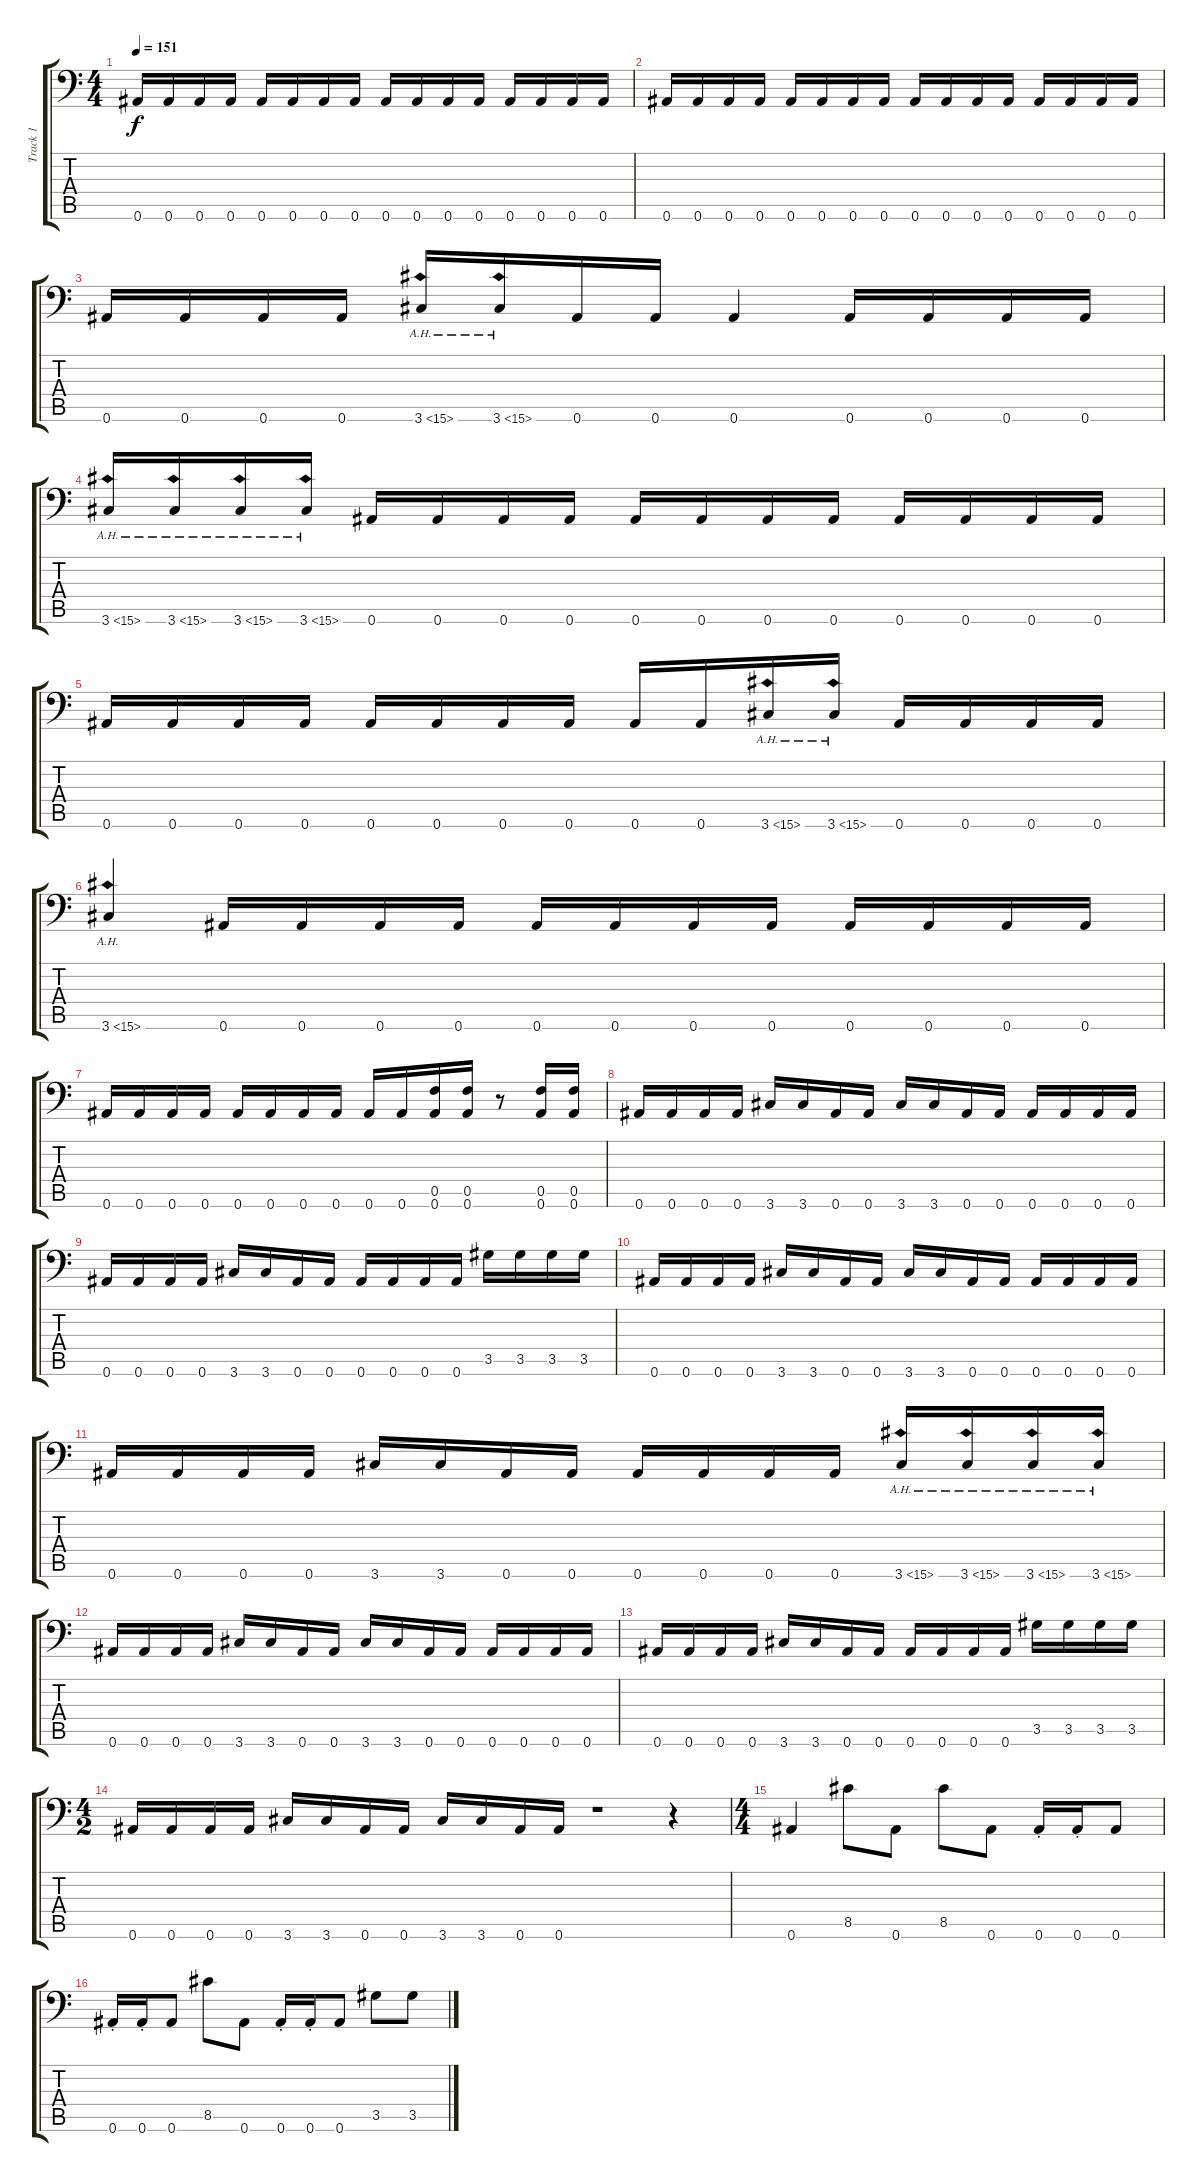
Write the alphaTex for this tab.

\track ("Track 1" "Track 1") {instrument distortionguitar}
\staff {score tabs}
\tuning (C4 G3 Eb3 Bb2 F2 Bb1) {hide}
\ts (4 4)
\tempo 151
\clef f4
\ks c
0.6.16{dy f} 0.6.16 0.6.16 0.6.16 0.6.16 0.6.16 0.6.16 0.6.16 0.6.16 0.6.16 0.6.16 0.6.16 0.6.16 0.6.16 0.6.16 0.6.16 |
0.6.16 0.6.16 0.6.16 0.6.16 0.6.16 0.6.16 0.6.16 0.6.16 0.6.16 0.6.16 0.6.16 0.6.16 0.6.16 0.6.16 0.6.16 0.6.16 |
0.6.16 0.6.16 0.6.16 0.6.16 3.6{ah 12}.16{instrument guitarharmonics} 3.6{ah 12}.16 0.6.16{instrument distortionguitar} 0.6.16 0.6.4 0.6.16 0.6.16 0.6.16 0.6.16 |
3.6{ah 12}.16{instrument guitarharmonics} 3.6{ah 12}.16 3.6{ah 12}.16 3.6{ah 12}.16 0.6.16{instrument distortionguitar} 0.6.16 0.6.16 0.6.16 0.6.16 0.6.16 0.6.16 0.6.16 0.6.16 0.6.16 0.6.16 0.6.16 |
0.6.16 0.6.16 0.6.16 0.6.16 0.6.16 0.6.16 0.6.16 0.6.16 0.6.16 0.6.16 3.6{ah 12}.16{instrument guitarharmonics} 3.6{ah 12}.16 0.6.16{instrument distortionguitar} 0.6.16 0.6.16 0.6.16 |
3.6{ah 12}.4{instrument guitarharmonics} 0.6.16{instrument distortionguitar} 0.6.16 0.6.16 0.6.16 0.6.16 0.6.16 0.6.16 0.6.16 0.6.16 0.6.16 0.6.16 0.6.16 |
0.6.16 0.6.16 0.6.16 0.6.16 0.6.16 0.6.16 0.6.16 0.6.16 0.6.16 0.6.16 (0.5 0.6).16 (0.5 0.6).16 r.8 (0.5 0.6).16 (0.5 0.6).16 |
0.6.16{instrument distortionguitar} 0.6.16 0.6.16 0.6.16 3.6.16 3.6.16 0.6.16 0.6.16 3.6.16 3.6.16 0.6.16 0.6.16 0.6.16 0.6.16 0.6.16 0.6.16 |
0.6.16 0.6.16 0.6.16 0.6.16 3.6.16 3.6.16 0.6.16 0.6.16 0.6.16 0.6.16 0.6.16 0.6.16 3.5.16 3.5.16 3.5.16 3.5.16 |
0.6.16 0.6.16 0.6.16 0.6.16 3.6.16 3.6.16 0.6.16 0.6.16 3.6.16 3.6.16 0.6.16 0.6.16 0.6.16 0.6.16 0.6.16 0.6.16 |
0.6.16 0.6.16 0.6.16 0.6.16 3.6.16 3.6.16 0.6.16 0.6.16 0.6.16 0.6.16 0.6.16 0.6.16 3.6{ah 12}.16{instrument guitarharmonics} 3.6{ah 12}.16 3.6{ah 12}.16 3.6{ah 12}.16 |
0.6.16{instrument distortionguitar} 0.6.16 0.6.16 0.6.16 3.6.16 3.6.16 0.6.16 0.6.16 3.6.16 3.6.16 0.6.16 0.6.16 0.6.16 0.6.16 0.6.16 0.6.16 |
0.6.16 0.6.16 0.6.16 0.6.16 3.6.16 3.6.16 0.6.16 0.6.16 0.6.16 0.6.16 0.6.16 0.6.16 3.5.16 3.5.16 3.5.16 3.5.16 |
\ts (4 2)
0.6.16 0.6.16 0.6.16 0.6.16 3.6.16 3.6.16 0.6.16 0.6.16 3.6.16 3.6.16 0.6.16 0.6.16 r.1 r.4 |
\ts (4 4)
0.6.4 8.5.8 0.6.8 8.5.8 0.6.8 0.6{st}.16 0.6{st}.16 0.6.8 |
0.6{st}.16 0.6{st}.16 0.6.8 8.5.8 0.6.8 0.6{st}.16 0.6{st}.16 0.6.8 3.5.8 3.5.8
